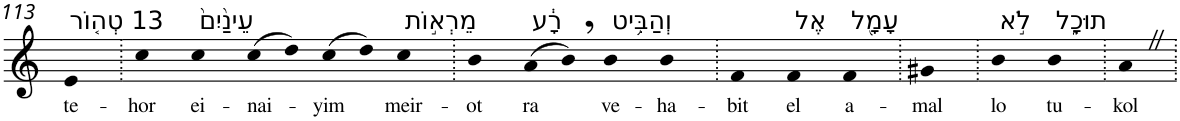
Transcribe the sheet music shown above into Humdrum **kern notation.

**kern	**text
*part1	*part1
*staff1	*staff1
*I"Piano	*
*I'Pno	*
!!LO:PB:g=z
*clefG2	*
*k[]	*
=113	=113
!LO:TX:a:t=13 טְה֤וֹר	!
!	!LO:LY:b
4e	te-
=114.	=114.
!	!LO:LY:b
4cc	-hor
!LO:TX:a:t=עֵינַ֙יִם֙	!
!	!LO:LY:b
4cc	ei-
!	!LO:LY:b
(>8cc	-nai-
8dd)	.
!	!LO:LY:b
(>8cc	-yim
8dd)	.
!LO:TX:a:t=מֵרְא֣וֹת	!
!	!LO:LY:b
4cc	meir-
=115.	=115.
!	!LO:LY:b
4b	-ot
!LO:TX:a:t=רָ֔ע	!
!	!LO:LY:b
(>8a	ra
8b,)	.
!LO:TX:a:t=וְהַבִּ֥יט	!
!	!LO:LY:b
4b	ve-
!	!LO:LY:b
4b	-ha-
=116.	=116.
!	!LO:LY:b
4f	-bit
!LO:TX:a:t=אֶל	!
!	!LO:LY:b
4f	el
!LO:TX:a:t=עָמָ֖ל	!
!	!LO:LY:b
4f	a-
=117.	=117.
!	!LO:LY:b
4g#X	-mal
=118.	=118.
!LO:TX:a:t=לֹ֣א	!
!	!LO:LY:b
4b	lo
!LO:TX:a:t=תוּכָ֑ל	!
!	!LO:LY:b
4b	tu-
=119.	=119.
!	!LO:LY:b
4aZ	-kol
=.	=.
*-	*-
